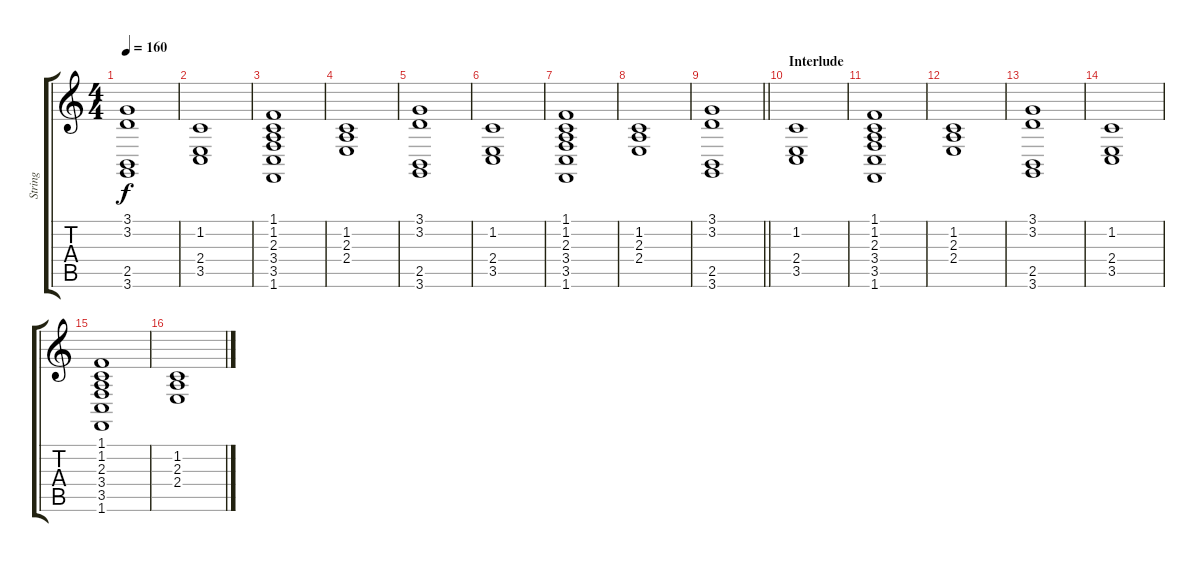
\track ("String" "String") {instrument stringensemble1}
\staff {score tabs}
\tuning (E4 B3 G3 D3 A2 E2) {hide}
\ts (4 4)
\tempo 160
\clef g2
\ks c
(3.1 3.2 2.5 3.6).1{dy f} |
(1.2 2.4 3.5).1 |
(1.1 1.2 2.3 3.4 3.5 1.6).1 |
(1.2 2.3 2.4).1 |
(3.1 3.2 2.5 3.6).1 |
(1.2 2.4 3.5).1 |
(1.1 1.2 2.3 3.4 3.5 1.6).1 |
(1.2 2.3 2.4).1 |
\barLineRight lightlight
(3.1 3.2 2.5 3.6).1 |
\section ("" "Interlude")
(1.2 2.4 3.5).1 |
(1.1 1.2 2.3 3.4 3.5 1.6).1 |
(1.2 2.3 2.4).1 |
(3.1 3.2 2.5 3.6).1 |
(1.2 2.4 3.5).1 |
(1.1 1.2 2.3 3.4 3.5 1.6).1 |
(1.2 2.3 2.4).1
